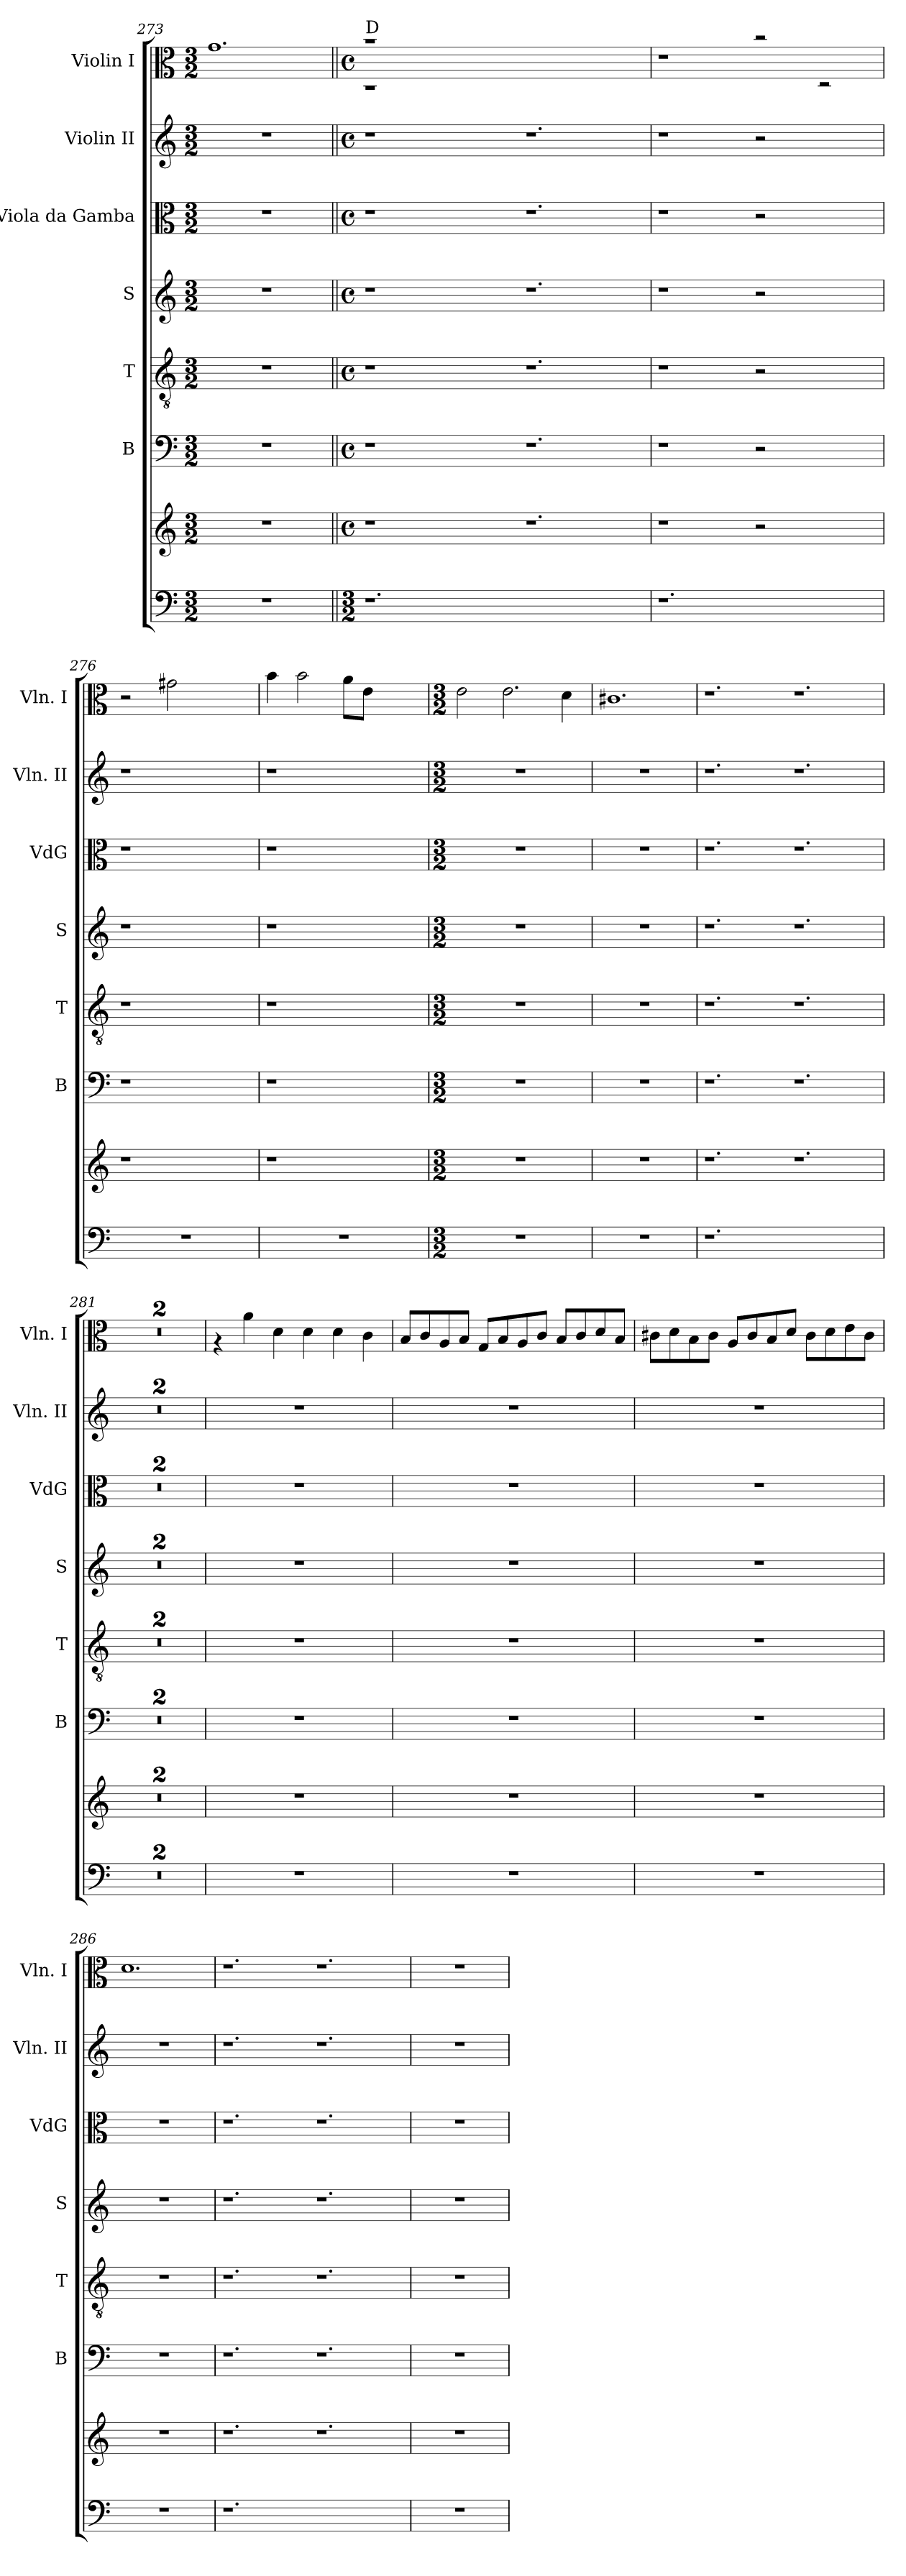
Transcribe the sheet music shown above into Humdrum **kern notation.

**kern	**kern	**kern	**kern	**kern	**kern	**kern	**kern
*part8	*part7	*part6	*part5	*part4	*part3	*part2	*part1
*staff8	*staff7	*staff6	*staff5	*staff4	*staff3	*staff2	*staff1
*	*	*I"B	*I"T	*I"S	*I"Viola da Gamba	*I"Violin II	*I"Violin I
*	*	*I'B	*I'T	*I'S	*I'VdG	*I'Vln. II	*I'Vln. I
*clefF4	*clefG2	*clefF4	*clefGv2	*clefG2	*clefC3	*clefG2	*clefC3
*ITrd7c12	*ITrd7c12	*	*	*	*	*	*
*k[]	*k[]	*k[]	*k[]	*k[]	*k[]	*k[]	*k[]
*C:	*C:	*C:	*C:	*C:	*C:	*C:	*C:
*M3/2	*M3/2	*M3/2	*M3/2	*M3/2	*M3/2	*M3/2	*M3/2
=273	=273	=273	=273	=273	=273	=273	=273
1.r	1.r	1.r	1.r	1.r	1.r	1.r	1.g
!!LO:LB:g=z
=274||	=274||	=274||	=274||	=274||	=274||	=274||	=274||
*M3/2	*M4/4	*M4/4	*M4/4	*M4/4	*M4/4	*M4/4	*M4/4
*	*met(c)	*met(c)	*met(c)	*met(c)	*met(c)	*met(c)	*met(c)
*	*	*	*	*	*	*	*^
!	!	!	!	!	!	!	!LO:TX:a:t=D	!
1.r	1r	1r	1r	1r	1r	1r	1rb	1rD
.	2ryy	2ryy	2ryy	2ryy	2ryy	2ryy	0ryy	0ryy
1.ryy	1.r	1.r	1.r	1.r	1.r	1.r	.	.
*	*	*	*	*	*	*	*v	*v
=275	=275	=275	=275	=275	=275	=275	=275
1.r	1r	1r	1r	1r	1r	1r	1r
.	2r	2r	2r	2r	2r	2r	2rb
2ryy	2ryy	2ryy	2ryy	2ryy	2ryy	2ryy	2rD
=276	=276	=276	=276	=276	=276	=276	=276
1.r	1r	1r	1r	1r	1r	1r	2r
.	.	.	.	.	.	.	2g#X\
.	2ryy	2ryy	2ryy	2ryy	2ryy	2ryy	2ryy
=277	=277	=277	=277	=277	=277	=277	=277
1.r	1r	1r	1r	1r	1r	1r	4b\
.	.	.	.	.	.	.	2b\
.	.	.	.	.	.	.	8a\L
.	.	.	.	.	.	.	8e\J
.	2ryy	2ryy	2ryy	2ryy	2ryy	2ryy	2ryy
=278	=278	=278	=278	=278	=278	=278	=278
*M3/2	*M3/2	*M3/2	*M3/2	*M3/2	*M3/2	*M3/2	*M3/2
1.r	1.r	1.r	1.r	1.r	1.r	1.r	2e\
.	.	.	.	.	.	.	2.e\
.	.	.	.	.	.	.	4d\
=279	=279	=279	=279	=279	=279	=279	=279
1.r	1.r	1.r	1.r	1.r	1.r	1.r	1.c#X
=280	=280	=280	=280	=280	=280	=280	=280
1.r	1.r	1.r	1.r	1.r	1.r	1.r	1.r
1.ryy	1.r	1.r	1.r	1.r	1.r	1.r	1.r
=281	=281	=281	=281	=281	=281	=281	=281
1.r	1.r	1.r	1.r	1.r	1.r	1.r	1.r
=282	=282	=282	=282	=282	=282	=282	=282
1.r	1.r	1.r	1.r	1.r	1.r	1.r	1.r
=283	=283	=283	=283	=283	=283	=283	=283
1.r	1.r	1.r	1.r	1.r	1.r	1.r	4rG
.	.	.	.	.	.	.	4a\
.	.	.	.	.	.	.	4d\
.	.	.	.	.	.	.	4d\
.	.	.	.	.	.	.	4d\
.	.	.	.	.	.	.	4c\
!!LO:LB:g=z
=284	=284	=284	=284	=284	=284	=284	=284
1.r	1.r	1.r	1.r	1.r	1.r	1.r	8B/L
.	.	.	.	.	.	.	8c/
.	.	.	.	.	.	.	8A/
.	.	.	.	.	.	.	8B/J
.	.	.	.	.	.	.	8G/L
.	.	.	.	.	.	.	8B/
.	.	.	.	.	.	.	8A/
.	.	.	.	.	.	.	8c/J
.	.	.	.	.	.	.	8B/L
.	.	.	.	.	.	.	8c/
.	.	.	.	.	.	.	8d/
.	.	.	.	.	.	.	8B/J
=285	=285	=285	=285	=285	=285	=285	=285
1.r	1.r	1.r	1.r	1.r	1.r	1.r	8c#X\L
.	.	.	.	.	.	.	8d\
.	.	.	.	.	.	.	8B\
.	.	.	.	.	.	.	8c#\J
.	.	.	.	.	.	.	8A/L
.	.	.	.	.	.	.	8c#/
.	.	.	.	.	.	.	8B/
.	.	.	.	.	.	.	8d/J
.	.	.	.	.	.	.	8c#\L
.	.	.	.	.	.	.	8d\
.	.	.	.	.	.	.	8e\
.	.	.	.	.	.	.	8c#\J
=286	=286	=286	=286	=286	=286	=286	=286
1.r	1.r	1.r	1.r	1.r	1.r	1.r	1.d
=287	=287	=287	=287	=287	=287	=287	=287
1.r	1.r	1.r	1.r	1.r	1.r	1.r	1.r
1.ryy	1.r	1.r	1.r	1.r	1.r	1.r	1.r
=288	=288	=288	=288	=288	=288	=288	=288
1.r	1.r	1.r	1.r	1.r	1.r	1.r	1.r
=	=	=	=	=	=	=	=
*-	*-	*-	*-	*-	*-	*-	*-
